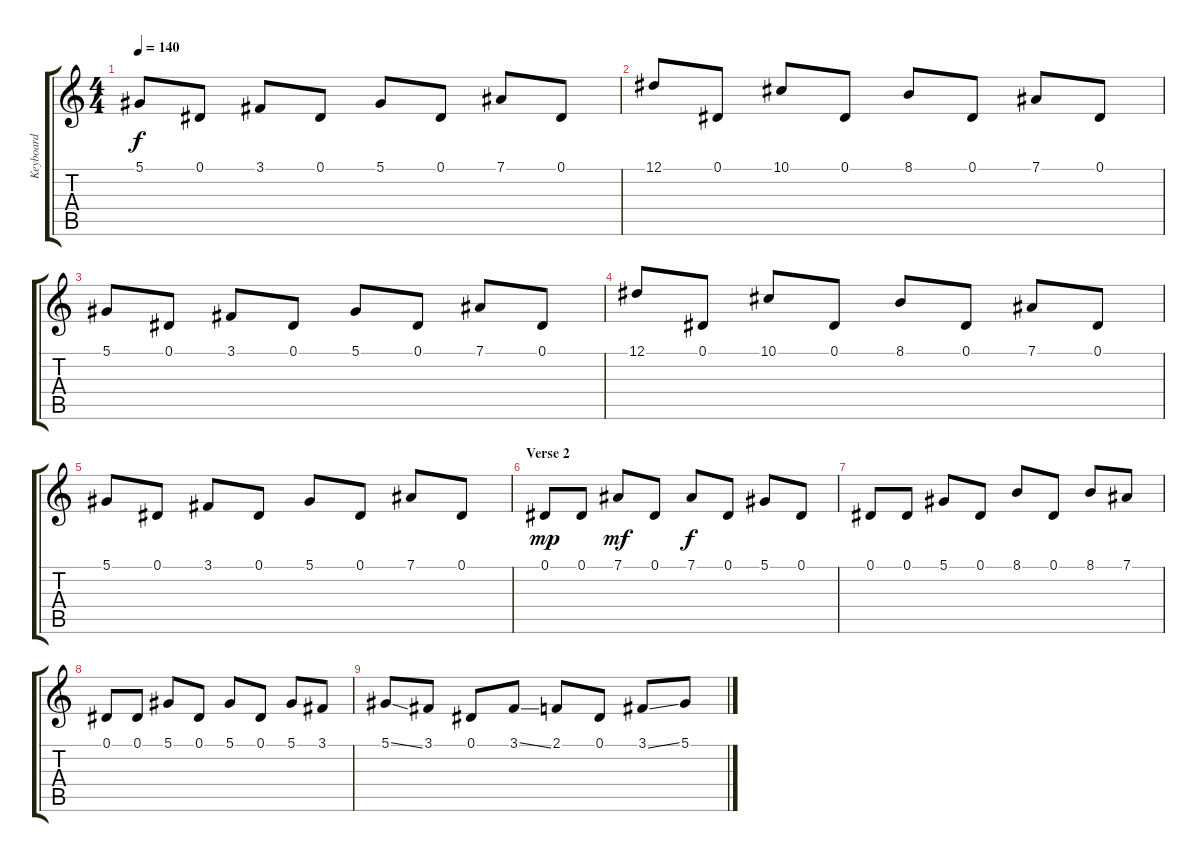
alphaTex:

\track ("Keyboard" "Keyboard") {instrument lead8bassandlead}
\staff {score tabs}
\tuning (Eb4 Bb3 Gb3 Db3 Ab2 Eb2) {hide}
\ts (4 4)
\tempo 140
\clef g2
\ks c
5.1.8{dy f} 0.1.8 3.1.8 0.1.8 5.1.8 0.1.8 7.1.8 0.1.8 |
12.1.8 0.1.8 10.1.8 0.1.8 8.1.8 0.1.8 7.1.8 0.1.8 |
5.1.8 0.1.8 3.1.8 0.1.8 5.1.8 0.1.8 7.1.8 0.1.8 |
12.1.8 0.1.8 10.1.8 0.1.8 8.1.8 0.1.8 7.1.8 0.1.8 |
5.1.8 0.1.8 3.1.8 0.1.8 5.1.8 0.1.8 7.1.8 0.1.8 |
\section ("" "Verse 2")
0.1.8{dy mp} 0.1.8 7.1.8{dy mf} 0.1.8 7.1.8{dy f} 0.1.8 5.1.8 0.1.8 |
0.1.8 0.1.8 5.1.8 0.1.8 8.1.8 0.1.8 8.1.8 7.1.8 |
0.1.8 0.1.8 5.1.8 0.1.8 5.1.8 0.1.8 5.1.8 3.1.8 |
5.1{ss}.8 3.1.8 0.1.8 3.1{ss}.8 2.1.8 0.1.8 3.1{ss}.8 5.1.8
